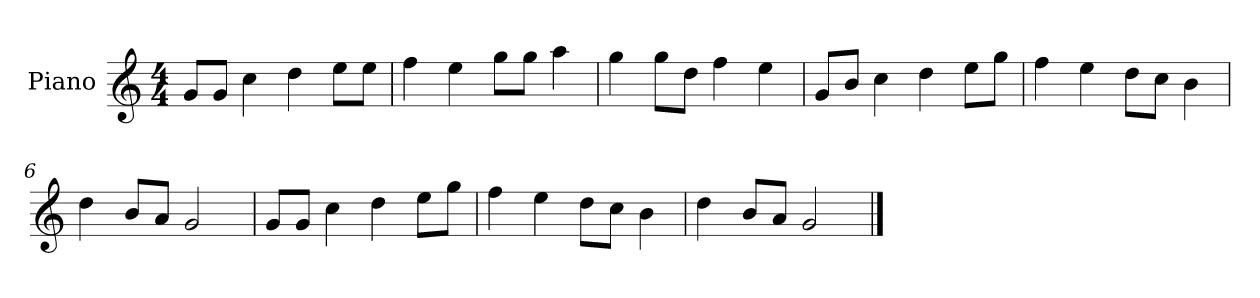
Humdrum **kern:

**kern
*part1
*staff1
*I"Piano
*I'P-no
*clefG2
*k[]
*M4/4
*MM90
=1
8g/L
8g/J
4cc\
4dd\
8ee\L
8ee\J
=2
4ff\
4ee\
8gg\L
8gg\J
4aa\
=3
4gg\
8gg\L
8dd\J
4ff\
4ee\
=4
8g/L
8b/J
4cc\
4dd\
8ee\L
8gg\J
=5
4ff\
4ee\
8dd\L
8cc\J
4b\
=6
4dd\
8b/L
8a/J
2g/
=7
8g/L
8g/J
4cc\
4dd\
8ee\L
8gg\J
!!LO:LB:g=z
=8
4ff\
4ee\
8dd\L
8cc\J
4b\
=9
4dd\
8b/L
8a/J
2g/
==
*-
